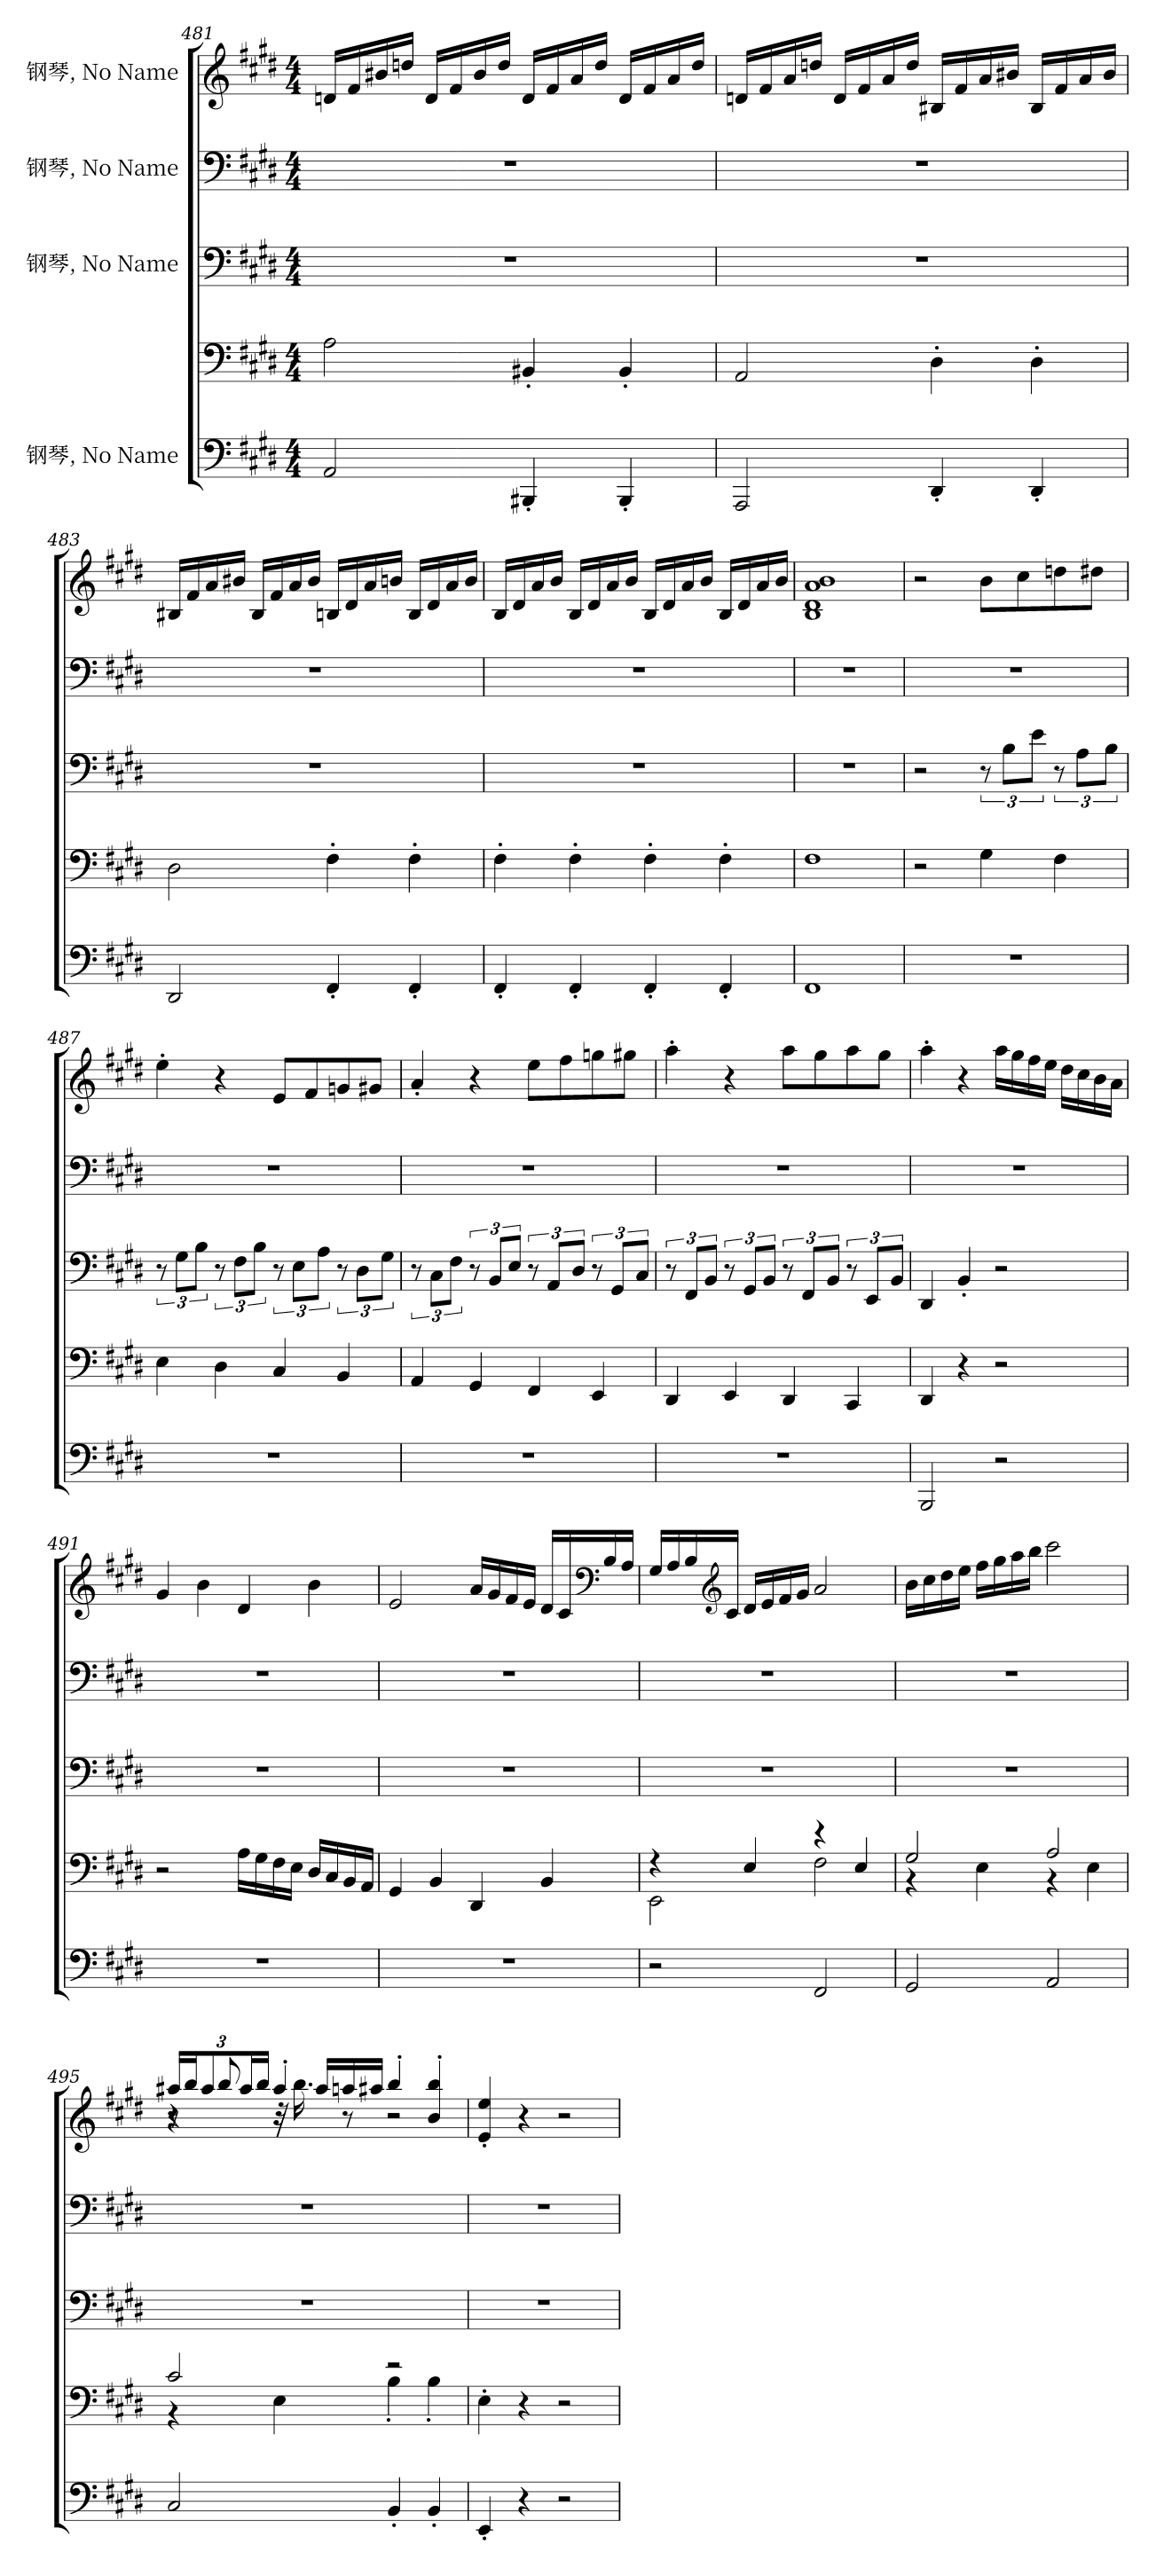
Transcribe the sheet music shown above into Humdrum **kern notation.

**kern	**kern	**kern	**kern	**kern
*part4	*part4	*part3	*part2	*part1
*staff5	*staff4	*staff3	*staff2	*staff1
*I"钢琴, No Name	*	*I"钢琴, No Name	*I"钢琴, No Name	*I"钢琴, No Name
*clefF4	*clefF4	*clefF4	*clefF4	*clefG2
*k[f#c#g#d#]	*k[f#c#g#d#]	*k[f#c#g#d#]	*k[f#c#g#d#]	*k[f#c#g#d#]
*M4/4	*M4/4	*M4/4	*M4/4	*M4/4
*MM167	*MM167	*MM167	*MM167	*MM167
=481	=481	=481	=481	=481
2AA/	2A\	1r	1r	16dn/LL
.	.	.	.	16f#/
.	.	.	.	16b#X/
.	.	.	.	16ddn/JJ
.	.	.	.	16d/LL
.	.	.	.	16f#/
.	.	.	.	16b#/
.	.	.	.	16dd/JJ
4BBB#X'/	4BB#X'/	.	.	16d/LL
.	.	.	.	16f#/
.	.	.	.	16a/
.	.	.	.	16dd/JJ
4BBB#'/	4BB#'/	.	.	16d/LL
.	.	.	.	16f#/
*	*	*	*	*MM165
.	.	.	.	16a/
.	.	.	.	16dd/JJ
!!LO:PB:g=z
=482	=482	=482	=482	=482
*	*	*	*	*MM167
2AAA/	2AA/	1r	1r	16dn/LL
.	.	.	.	16f#/
.	.	.	.	16a/
.	.	.	.	16ddn/JJ
.	.	.	.	16d/LL
.	.	.	.	16f#/
.	.	.	.	16a/
.	.	.	.	16dd/JJ
4DD#'/	4D#'\	.	.	16B#X/LL
.	.	.	.	16f#/
.	.	.	.	16a/
.	.	.	.	16b#X/JJ
4DD#'/	4D#'\	.	.	16B#/LL
.	.	.	.	16f#/
*	*	*	*	*MM165
.	.	.	.	16a/
.	.	.	.	16b#/JJ
=483	=483	=483	=483	=483
*	*	*	*	*MM167
2DD#/	2D#\	1r	1r	16B#X/LL
.	.	.	.	16f#/
.	.	.	.	16a/
.	.	.	.	16b#X/JJ
.	.	.	.	16B#/LL
.	.	.	.	16f#/
.	.	.	.	16a/
.	.	.	.	16b#/JJ
4FF#'/	4F#'\	.	.	16Bn/LL
.	.	.	.	16d#/
.	.	.	.	16a/
.	.	.	.	16bn/JJ
4FF#'/	4F#'\	.	.	16B/LL
.	.	.	.	16d#/
.	.	.	.	16a/
.	.	.	.	16b/JJ
!!LO:LB:g=z
=484	=484	=484	=484	=484
4FF#'/	4F#'\	1r	1r	16B/LL
.	.	.	.	16d#/
.	.	.	.	16a/
.	.	.	.	16b/JJ
4FF#'/	4F#'\	.	.	16B/LL
.	.	.	.	16d#/
.	.	.	.	16a/
.	.	.	.	16b/JJ
4FF#'/	4F#'\	.	.	16B/LL
.	.	.	.	16d#/
.	.	.	.	16a/
.	.	.	.	16b/JJ
4FF#'/	4F#'\	.	.	16B/LL
*	*	*	*	*MM165
.	.	.	.	16d#/
*	*	*	*	*MM161
.	.	.	.	16a/
*	*	*	*	*MM118
.	.	.	.	16b/JJ
=485	=485	=485	=485	=485
*	*	*	*	*MM120
1FF#	1F#	1r	1r	1B 1d# 1a 1b
=486	=486	=486	=486	=486
*	*	*	*	*MM250
1r	2r	2r	1r	2r
*	*	*	*	*MM167
.	4G#\	12r	.	8b\L
.	.	12B\L	.	.
.	.	.	.	8cc#\
.	.	12e\J	.	.
.	4F#\	12r	.	8ddn\
.	.	12A\L	.	.
.	.	.	.	8dd#X\J
.	.	12B\J	.	.
=487	=487	=487	=487	=487
1r	4E\	12r	1r	4ee'\
.	.	12G#\L	.	.
.	.	12B\J	.	.
.	4D#\	12r	.	4r
.	.	12F#\L	.	.
.	.	12B\J	.	.
.	4C#/	12r	.	8e/L
.	.	12E\L	.	.
.	.	.	.	8f#/
.	.	12A\J	.	.
.	4BB/	12r	.	8gn/
.	.	12D#\L	.	.
.	.	.	.	8g#X/J
.	.	12G#\J	.	.
!!LO:PB:g=z
=488	=488	=488	=488	=488
1r	4AA/	12r	1r	4a'/
.	.	12C#\L	.	.
.	.	12F#\J	.	.
.	4GG#/	12r	.	4r
.	.	12BB/L	.	.
.	.	12E/J	.	.
.	4FF#/	12r	.	8ee\L
.	.	12AA/L	.	.
.	.	.	.	8ff#\
.	.	12D#/J	.	.
.	4EE/	12r	.	8ggn\
.	.	12GG#/L	.	.
.	.	.	.	8gg#X\J
.	.	12C#/J	.	.
=489	=489	=489	=489	=489
1r	4DD#/	12r	1r	4aa'\
.	.	12FF#/L	.	.
.	.	12BB/J	.	.
.	4EE/	12r	.	4r
.	.	12GG#/L	.	.
.	.	12BB/J	.	.
.	4DD#/	12r	.	8aa\L
.	.	12FF#/L	.	.
.	.	.	.	8gg#\
.	.	12BB/J	.	.
.	4CC#/	12r	.	8aa\
.	.	12EE/L	.	.
*	*	*	*	*MM165
.	.	.	.	8gg#\J
.	.	12BB/J	.	.
=490	=490	=490	=490	=490
2BBB/	4DD#/	4DD#/	1r	4aa'\
.	4r	4BB'/	.	4r
2r	2r	2r	.	16aa\LL
.	.	.	.	16gg#\
.	.	.	.	16ff#\
.	.	.	.	16ee\JJ
.	.	.	.	16dd#\LL
.	.	.	.	16cc#\
.	.	.	.	16b\
*	*	*	*	*MM165
.	.	.	.	16a\JJ
!!LO:LB:g=z
=491	=491	=491	=491	=491
*	*	*	*	*MM167
1r	2r	1r	1r	4g#/
*	*	*	*	*MM167
.	.	.	.	4b\
.	16A\LL	.	.	4d#/
.	16G#\	.	.	.
.	16F#\	.	.	.
.	16E\JJ	.	.	.
*	*	*	*	*MM165
.	16D#/LL	.	.	4b\
.	16C#/	.	.	.
.	16BB/	.	.	.
.	16AA/JJ	.	.	.
=492	=492	=492	=492	=492
1r	4GG#/	1r	1r	2e/
.	4BB/	.	.	.
.	4DD#/	.	.	16a/LL
.	.	.	.	16g#/
.	.	.	.	16f#/
.	.	.	.	16e/JJ
.	4BB/	.	.	16d#/LL
.	.	.	.	16c#/
*	*	*	*	*clefF4
.	.	.	.	16B/
*	*	*	*	*MM165
.	.	.	.	16A/JJ
=493	=493	=493	=493	=493
*	*	*	*	*MM167
*	*^	*	*	*
2r	4r	2EE\	1r	1r	16G#/LL
.	.	.	.	.	16A/
.	.	.	.	.	16B/
*	*	*	*	*	*clefG2
.	.	.	.	.	16c#/JJ
.	4E/	.	.	.	16d#/LL
.	.	.	.	.	16e/
.	.	.	.	.	16f#/
*	*	*	*	*	*MM165
.	.	.	.	.	16g#/JJ
*	*	*	*	*	*MM167
2FF#/	4r	2F#\	.	.	2a/
.	4E/	.	.	.	.
!!LO:PB:g=z
=494	=494	=494	=494	=494	=494
*	*	*	*	*	*MM167
2GG#/	2G#/	4r	1r	1r	16b\LL
.	.	.	.	.	16cc#\
.	.	.	.	.	16dd#\
.	.	.	.	.	16ee\JJ
.	.	4E\	.	.	16ff#\LL
.	.	.	.	.	16gg#\
.	.	.	.	.	16aa\
*	*	*	*	*	*MM165
.	.	.	.	.	16bb\JJ
*	*	*	*	*	*MM167
2AA/	2A/	4r	.	.	2ccc#\
.	.	4E\	.	.	.
=495	=495	=495	=495	=495	=495
*	*	*	*	*	*^
*	*	*	*	*	*	*^
*	*	*	*	*	*	*	*Xbrackettup
2C#/	2c#/	4r	1r	1r	8r	4r	24aa#X/LL
.	.	.	.	.	.	.	24bb/J
.	.	.	.	.	.	.	12aa#/
.	.	.	.	.	8bb'/	.	.
.	.	.	.	.	.	.	24aa#/L
.	.	.	.	.	.	.	24bb/JJ
.	.	4E\	.	.	4aa#'/	32r	16r
.	.	.	.	.	.	16.bb\	.
.	.	.	.	.	.	.	16aa#/LL
.	.	.	.	.	.	8r	16aan/
*	*	*	*	*	*MM161	*	*
.	.	.	.	.	.	.	16aa#X/JJ
*	*	*	*	*	*MM132	*	*
4BB'/	2r	4B'\	.	.	2r	2r	4bb'/
4BB'/	.	4B'\	.	.	.	.	4b/' 4bb/'
*	*v	*v	*	*	*v	*v	*v
=496	=496	=496	=496	=496
4EE'/	4E'\	1r	1r	4e/' 4ee/'
4r	4r	.	.	4r
2r	2r	.	.	2r
=	=	=	=	=
*-	*-	*-	*-	*-
